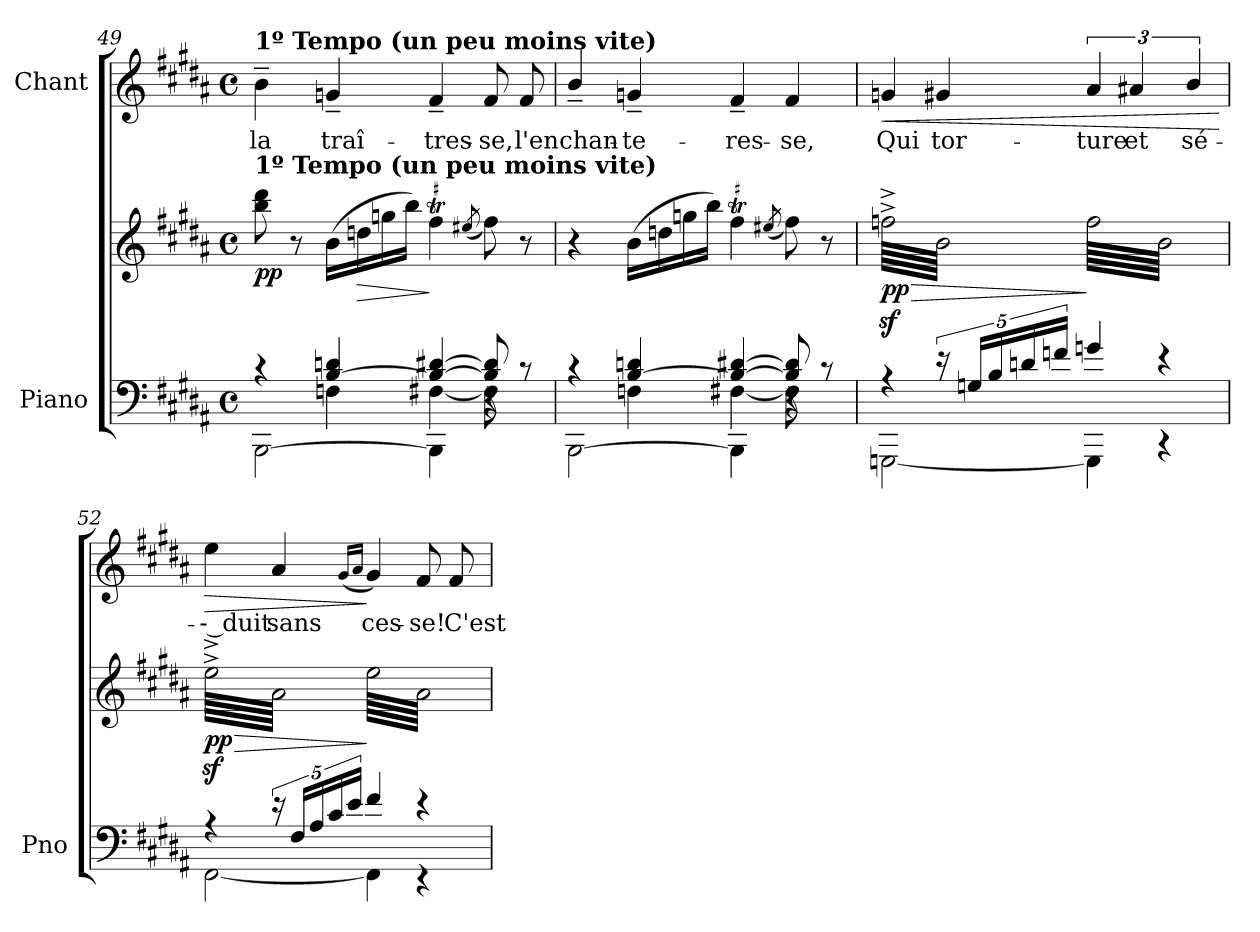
**kern	**kern	**dynam	**kern	**text	**dynam
*part2	*part2	*part2	*part1	*part1	*part1
*staff3	*staff2	*staff2/3	*staff1	*staff1	*staff1
*I"Piano	*	*	*I"Chant	*	*
*I'Pno	*	*	*	*	*
*clefF4	*clefG2	*	*clefG2	*	*
*k[f#c#g#d#a#]	*k[f#c#g#d#a#]	*	*k[f#c#g#d#a#]	*	*
*M4/4	*M4/4	*	*M4/4	*	*
*met(c)	*met(c)	*	*met(c)	*	*
=49	=49	=49	=49	=49	=49
*^	*	*	*	*	*
*	*^	*	*	*	*	*
!	!	!	!	!	!LO:TX:a:B:t=1º Tempo  (un peu moins vite)	!	!
!	!	!	!LO:TX:a:B:t=1º Tempo  (un peu moins vite)	!	!	!	!
!	!	!	!	!LO:DY:b	!	!	!
4r	4ryy	[2BBB\	8bb\ 8ddd#\	pp	4b~\	la	.
.	.	.	8r	.	.	.	.
[4B/ 4dn/	4Fn\	.	(16b\LL	.	4gn~>/	traî-	.
!	!	!	!	!LO:HP:b	!	!	!
.	.	.	16ddn\	>	.	.	.
.	.	.	16ggn\	.	.	.	.
.	.	.	16bb\JJ)	.	.	.	.
4B/_ [4d#X/	[>4F#X\	4BBB\]	4ff#T\	]	4f#~>/	-tres-	.
.	.	.	(8qee#X/	.	.	.	.
8B/] 8d#/]	8F#\]	4r	8ff#\)	.	8f#/	-se,	.
8r	8ryy	.	8r	.	8f#/	l'en	.
=50	=50	=50	=50	=50	=50	=50	=50
4r	4ryy	[2BBB\	4r	.	4b~>/	- chan-	.
[4B/ 4dn/	4Fn\	.	(16b\LL	.	4gn~>/	-te-	.
.	.	.	16ddn\	.	.	.	.
.	.	.	16ggn\	.	.	.	.
.	.	.	16bb\JJ)	.	.	.	.
4B/_ [4d#X/	[>4F#X\	4BBB\]	4ff#T\	.	4f#~>/	-res-	.
.	.	.	(8qee#X/	.	.	.	.
8B/] 8d#/]	8F#\]	4r	8ff#\)	.	4f#/	-se,	.
8r	8ryy	.	8r	.	.	.	.
*	*v	*v	*	*	*	*	*
=51	=51	=51	=51	=51	=51	=51
!	!	!	!LO:HP:b	!	!	!LO:HP:b
!	!	!	!LO:DY:n=1:b	!	!	!
*	*	*tremolo	*	*	*	*
4r	[2GGGn\	(64ffnz<^\LLLL	> pp	4gn/	Qui	<
.	.	64b\	.	.	.	.
.	.	64ffnz<^\	.	.	.	.
.	.	64b\	.	.	.	.
.	.	64ffnz<^\	.	.	.	.
.	.	64b\	.	.	.	.
.	.	64ffnz<^\	.	.	.	.
.	.	64b\	.	.	.	.
.	.	64ffnz<^\	.	.	.	.
.	.	64b\	.	.	.	.
.	.	64ffnz<^\	.	.	.	.
.	.	64b\	.	.	.	.
.	.	64ffnz<^\	.	.	.	.
.	.	64b\	.	.	.	.
.	.	64ffnz<^\	.	.	.	.
.	.	64b\	.	.	.	.
20r	.	64ffnz<^\	.	4g#X/	tor-	.
.	.	64b\	.	.	.	.
.	.	64ffnz<^\	.	.	.	.
.	.	64b\	.	.	.	.
20Gn/LL	.	.	.	.	.	.
.	.	64ffnz<^\	.	.	.	.
.	.	64b\	.	.	.	.
.	.	64ffnz<^\	.	.	.	.
20B/	.	.	.	.	.	.
.	.	64b\	.	.	.	.
.	.	64ffnz<^\	.	.	.	.
.	.	64b\	.	.	.	.
20dn/	.	.	.	.	.	.
.	.	64ffnz<^\	.	.	.	.
.	.	64b\	.	.	.	.
.	.	64ffnz<^\	.	.	.	.
20fn/JJ	.	.	.	.	.	.
.	.	64b\	.	.	.	.
.	.	64ffnz<^\	.	.	.	.
.	.	64b\JJJJ	.	.	.	.
4gn/	4GGG\]	64ff\LLLL	]	6a#/	-ture	.
.	.	64b\)	.	.	.	.
.	.	64ff\	.	.	.	.
.	.	64b\)	.	.	.	.
.	.	64ff\	.	.	.	.
.	.	64b\)	.	.	.	.
.	.	64ff\	.	.	.	.
.	.	64b\)	.	.	.	.
.	.	64ff\	.	.	.	.
.	.	64b\)	.	.	.	.
.	.	64ff\	.	.	.	.
.	.	.	.	6a#X/	et	.
.	.	64b\)	.	.	.	.
.	.	64ff\	.	.	.	.
.	.	64b\)	.	.	.	.
.	.	64ff\	.	.	.	.
.	.	64b\)	.	.	.	.
4r	4r	64ff\	.	.	.	.
.	.	64b\)	.	.	.	.
.	.	64ff\	.	.	.	.
.	.	64b\)	.	.	.	.
.	.	64ff\	.	.	.	.
.	.	64b\)	.	.	.	.
.	.	.	.	6b/	sé-	.
.	.	64ff\	.	.	.	.
.	.	64b\)	.	.	.	.
.	.	64ff\	.	.	.	.
.	.	64b\)	.	.	.	.
.	.	64ff\	.	.	.	.
.	.	64b\)	.	.	.	.
.	.	64ff\	.	.	.	.
.	.	64b\)	.	.	.	.
.	.	64ff\	.	.	.	.
.	.	64b\)JJJJ	.	.	.	.
*v	*v	*	*	*	*	*
.	.	.	.	.	[
=52	=52	=52	=52	=52	=52
*^	*	*	*	*	*
!	!	!	!LO:HP:b	!	!	!LO:HP:b
!	!	!	!LO:DY:n=1:b	!	!	!
4r	[2FF#\	(64eez<^\LLLL	> pp	4ee\	-- duit	>
.	.	64a#\	.	.	.	.
.	.	64eez<^\	.	.	.	.
.	.	64a#\	.	.	.	.
.	.	64eez<^\	.	.	.	.
.	.	64a#\	.	.	.	.
.	.	64eez<^\	.	.	.	.
.	.	64a#\	.	.	.	.
.	.	64eez<^\	.	.	.	.
.	.	64a#\	.	.	.	.
.	.	64eez<^\	.	.	.	.
.	.	64a#\	.	.	.	.
.	.	64eez<^\	.	.	.	.
.	.	64a#\	.	.	.	.
.	.	64eez<^\	.	.	.	.
.	.	64a#\	.	.	.	.
20r	.	64eez<^\	.	4a#/	sans	.
.	.	64a#\	.	.	.	.
.	.	64eez<^\	.	.	.	.
.	.	64a#\	.	.	.	.
20F#/LL	.	.	.	.	.	.
.	.	64eez<^\	.	.	.	.
.	.	64a#\	.	.	.	.
.	.	64eez<^\	.	.	.	.
20A#/	.	.	.	.	.	.
.	.	64a#\	.	.	.	.
.	.	64eez<^\	.	.	.	.
.	.	64a#\	.	.	.	.
20c#/	.	.	.	.	.	.
.	.	64eez<^\	.	.	.	.
.	.	64a#\	.	.	.	.
.	.	64eez<^\	.	.	.	.
20e/JJ	.	.	.	.	.	.
.	.	64a#\	.	.	.	.
.	.	64eez<^\	.	.	.	.
.	.	64a#\JJJJ	.	.	.	.
.	.	.	.	(16qg#/LL	.	.
.	.	.	.	16qa#/JJ	.	.
4f#/	4FF#\]	64ee\LLLL	]	4g#/)	ces-	]
.	.	64a#\)	.	.	.	.
.	.	64ee\	.	.	.	.
.	.	64a#\)	.	.	.	.
.	.	64ee\	.	.	.	.
.	.	64a#\)	.	.	.	.
.	.	64ee\	.	.	.	.
.	.	64a#\)	.	.	.	.
.	.	64ee\	.	.	.	.
.	.	64a#\)	.	.	.	.
.	.	64ee\	.	.	.	.
.	.	64a#\)	.	.	.	.
.	.	64ee\	.	.	.	.
.	.	64a#\)	.	.	.	.
.	.	64ee\	.	.	.	.
.	.	64a#\)	.	.	.	.
!	!	!	!	!	!	!LO:DY:a
!	!	!	!	!	!	!LO:DY:n=1:a
4r	4r	64ee\	.	8f#/	-se!	other-dynamics f
.	.	64a#\)	.	.	.	.
.	.	64ee\	.	.	.	.
.	.	64a#\)	.	.	.	.
.	.	64ee\	.	.	.	.
.	.	64a#\)	.	.	.	.
.	.	64ee\	.	.	.	.
.	.	64a#\)	.	.	.	.
.	.	64ee\	.	8f#/	C'est	.
.	.	64a#\)	.	.	.	.
.	.	64ee\	.	.	.	.
.	.	64a#\)	.	.	.	.
.	.	64ee\	.	.	.	.
.	.	64a#\)	.	.	.	.
.	.	64ee\	.	.	.	.
.	.	64a#\)JJJJ	.	.	.	.
*	*	*Xtremolo	*	*	*	*
.	.	.	.	.	.	.
.	.	.	.	.	.	.
.	.	.	.	.	.	.
.	.	.	.	.	.	.
.	.	.	.	.	.	.
.	.	.	.	.	.	.
.	.	.	.	.	.	.
.	.	.	.	.	.	.
.	.	.	.	.	.	.
.	.	.	.	.	.	.
.	.	.	.	.	.	.
.	.	.	.	.	.	.
.	.	.	.	.	.	.
.	.	.	.	.	.	.
.	.	.	.	.	.	.
.	.	.	.	.	.	.
*v	*v	*	*	*	*	*
=	=	=	=	=	=
*-	*-	*-	*-	*-	*-
